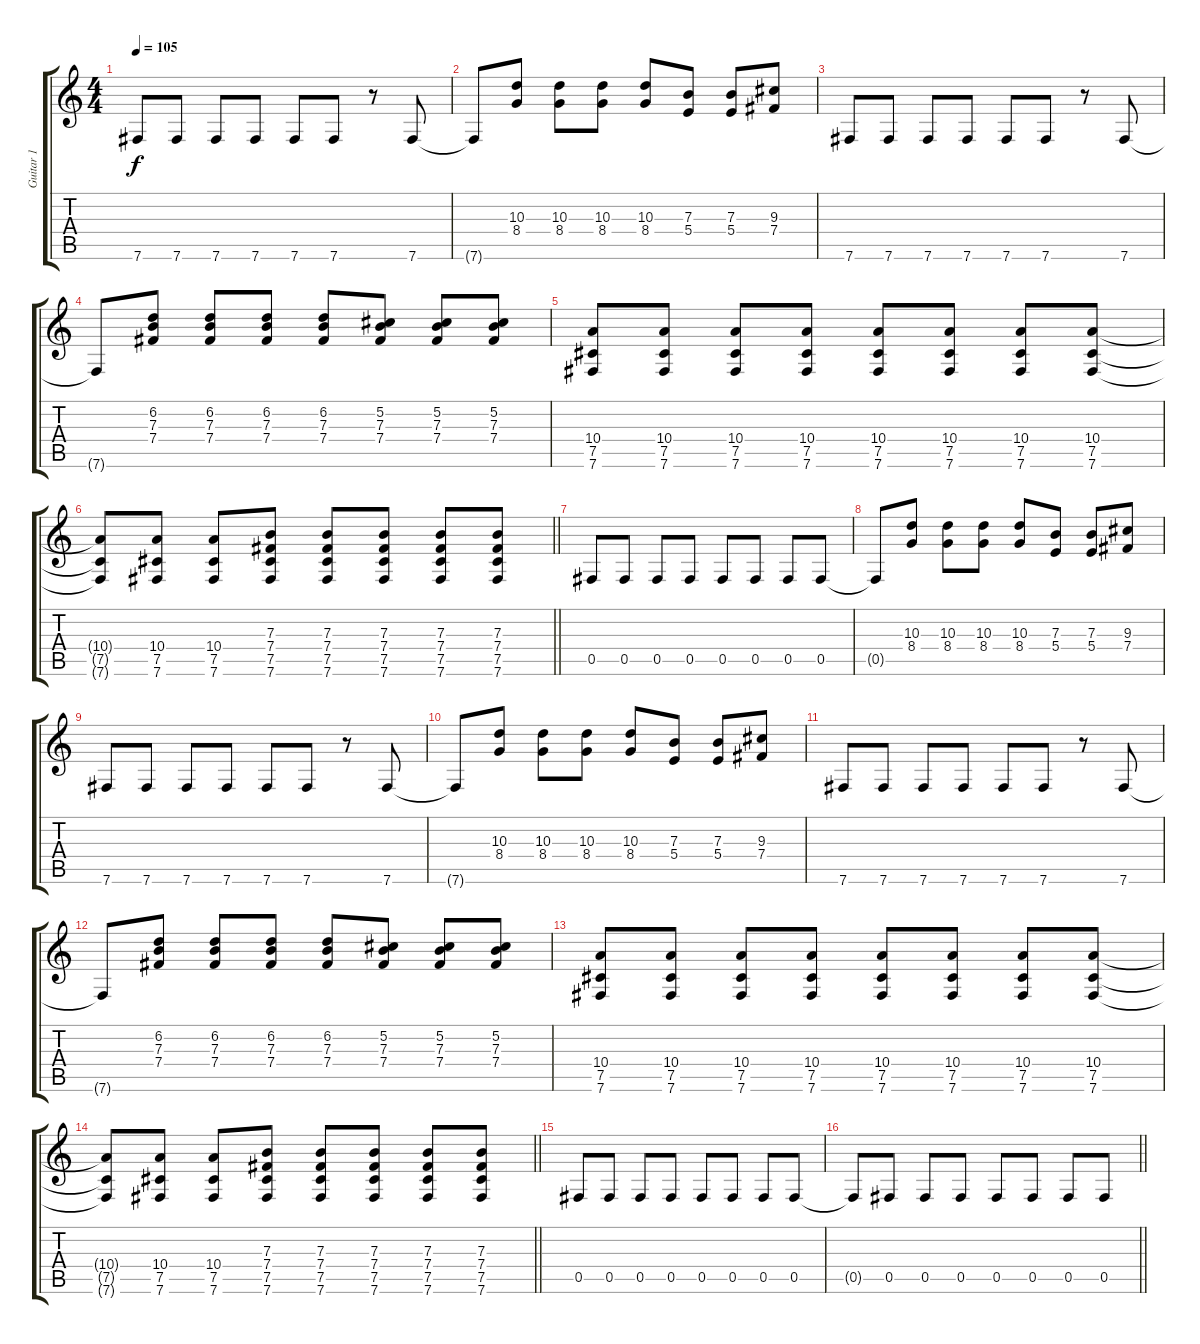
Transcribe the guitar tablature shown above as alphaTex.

\track ("Guitar 1" "Guitar 1") {instrument distortionguitar}
\staff {score tabs}
\tuning (Db4 Ab3 E3 B2 Gb2 B1) {hide}
\ts (4 4)
\tempo 105
\clef g2
\ks c
7.6.8{dy f instrument distortionguitar} 7.6.8 7.6.8 7.6.8 7.6.8 7.6.8 r.8 7.6.8 |
7.6{t}.8 (10.3 8.4).8 (10.3 8.4).8 (10.3 8.4).8 (10.3 8.4).8 (7.3 5.4).8 (7.3 5.4).8 (9.3 7.4).8 |
7.6.8{instrument distortionguitar} 7.6.8 7.6.8 7.6.8 7.6.8 7.6.8 r.8 7.6.8 |
7.6{t}.8 (6.2 7.3 7.4).8 (6.2 7.3 7.4).8 (6.2 7.3 7.4).8 (6.2 7.3 7.4).8 (5.2 7.3 7.4).8 (5.2 7.3 7.4).8 (5.2 7.3 7.4).8 |
(10.4 7.5 7.6).8 (10.4 7.5 7.6).8 (10.4 7.5 7.6).8 (10.4 7.5 7.6).8 (10.4 7.5 7.6).8 (10.4 7.5 7.6).8 (10.4 7.5 7.6).8 (10.4 7.5 7.6).8 |
\barLineRight lightlight
(10.4{t} 7.5{t} 7.6{t}).8 (10.4 7.5 7.6).8 (10.4 7.5 7.6).8 (7.3 7.4 7.5 7.6).8 (7.3 7.4 7.5 7.6).8 (7.3 7.4 7.5 7.6).8 (7.3 7.4 7.5 7.6).8 (7.3 7.4 7.5 7.6).8 |
0.5.8 0.5.8 0.5.8 0.5.8 0.5.8 0.5.8 0.5.8 0.5.8 |
0.5{t}.8 (10.3 8.4).8 (10.3 8.4).8 (10.3 8.4).8 (10.3 8.4).8 (7.3 5.4).8 (7.3 5.4).8 (9.3 7.4).8 |
7.6.8{instrument distortionguitar} 7.6.8 7.6.8 7.6.8 7.6.8 7.6.8 r.8 7.6.8 |
7.6{t}.8 (10.3 8.4).8 (10.3 8.4).8 (10.3 8.4).8 (10.3 8.4).8 (7.3 5.4).8 (7.3 5.4).8 (9.3 7.4).8 |
7.6.8{instrument distortionguitar} 7.6.8 7.6.8 7.6.8 7.6.8 7.6.8 r.8 7.6.8 |
7.6{t}.8 (6.2 7.3 7.4).8 (6.2 7.3 7.4).8 (6.2 7.3 7.4).8 (6.2 7.3 7.4).8 (5.2 7.3 7.4).8 (5.2 7.3 7.4).8 (5.2 7.3 7.4).8 |
(10.4 7.5 7.6).8 (10.4 7.5 7.6).8 (10.4 7.5 7.6).8 (10.4 7.5 7.6).8 (10.4 7.5 7.6).8 (10.4 7.5 7.6).8 (10.4 7.5 7.6).8 (10.4 7.5 7.6).8 |
\barLineRight lightlight
(10.4{t} 7.5{t} 7.6{t}).8 (10.4 7.5 7.6).8 (10.4 7.5 7.6).8 (7.3 7.4 7.5 7.6).8 (7.3 7.4 7.5 7.6).8 (7.3 7.4 7.5 7.6).8 (7.3 7.4 7.5 7.6).8 (7.3 7.4 7.5 7.6).8 |
0.5.8 0.5.8 0.5.8 0.5.8 0.5.8 0.5.8 0.5.8 0.5.8 |
\barLineRight lightlight
0.5{t}.8 0.5.8 0.5.8 0.5.8 0.5.8 0.5.8 0.5.8 0.5.8
